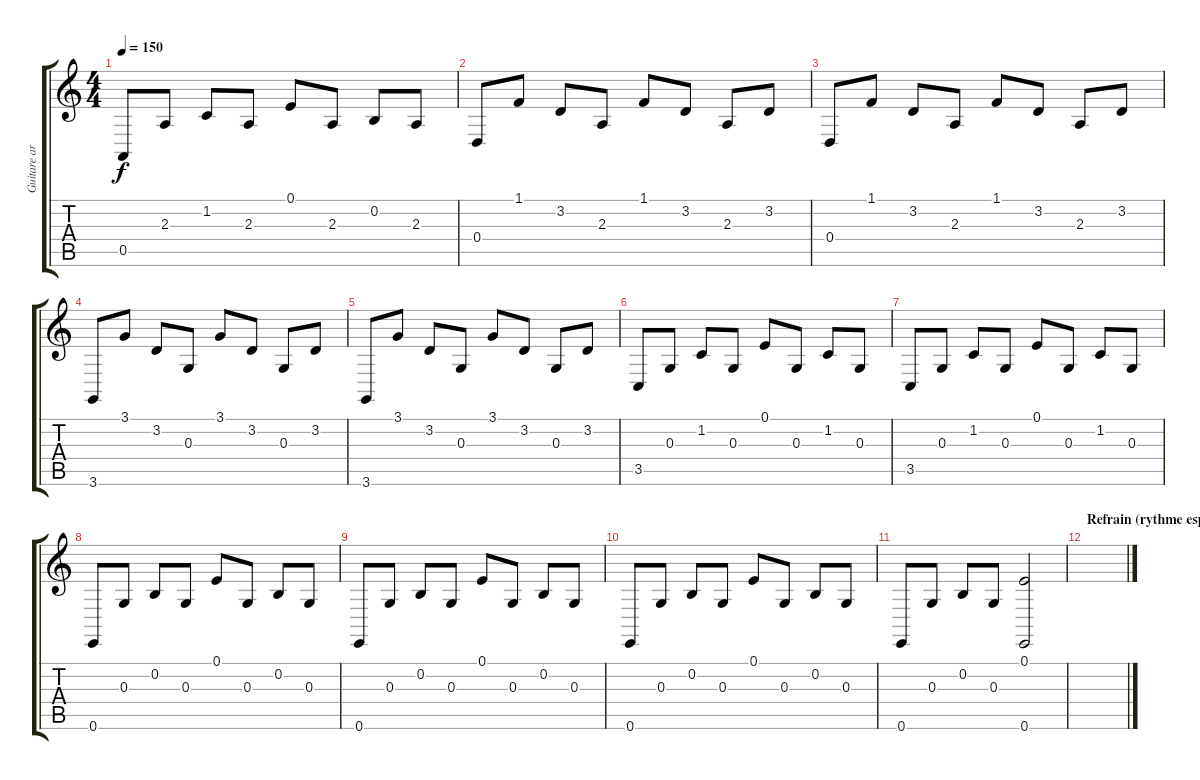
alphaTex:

\track ("Guitare arpèges" "Guitare ar") {instrument electricgrandpiano}
\staff {score tabs}
\tuning (E4 B3 G3 D3 A2 E2) {hide}
\ts (4 4)
\tempo 150
\clef g2
\ks c
0.5.8{dy f} 2.3.8 1.2.8 2.3.8 0.1.8 2.3.8 0.2.8 2.3.8 |
0.4.8 1.1.8 3.2.8 2.3.8 1.1.8 3.2.8 2.3.8 3.2.8 |
0.4.8 1.1.8 3.2.8 2.3.8 1.1.8 3.2.8 2.3.8 3.2.8 |
3.6.8 3.1.8 3.2.8 0.3.8 3.1.8 3.2.8 0.3.8 3.2.8 |
3.6.8 3.1.8 3.2.8 0.3.8 3.1.8 3.2.8 0.3.8 3.2.8 |
3.5.8 0.3.8 1.2.8 0.3.8 0.1.8 0.3.8 1.2.8 0.3.8 |
3.5.8 0.3.8 1.2.8 0.3.8 0.1.8 0.3.8 1.2.8 0.3.8 |
0.6.8 0.3.8 0.2.8 0.3.8 0.1.8 0.3.8 0.2.8 0.3.8 |
0.6.8 0.3.8 0.2.8 0.3.8 0.1.8 0.3.8 0.2.8 0.3.8 |
0.6.8 0.3.8 0.2.8 0.3.8 0.1.8 0.3.8 0.2.8 0.3.8 |
0.6.8 0.3.8 0.2.8 0.3.8 (0.1 0.6).2 |
\section ("" "Refrain (rythme espagnol)")
